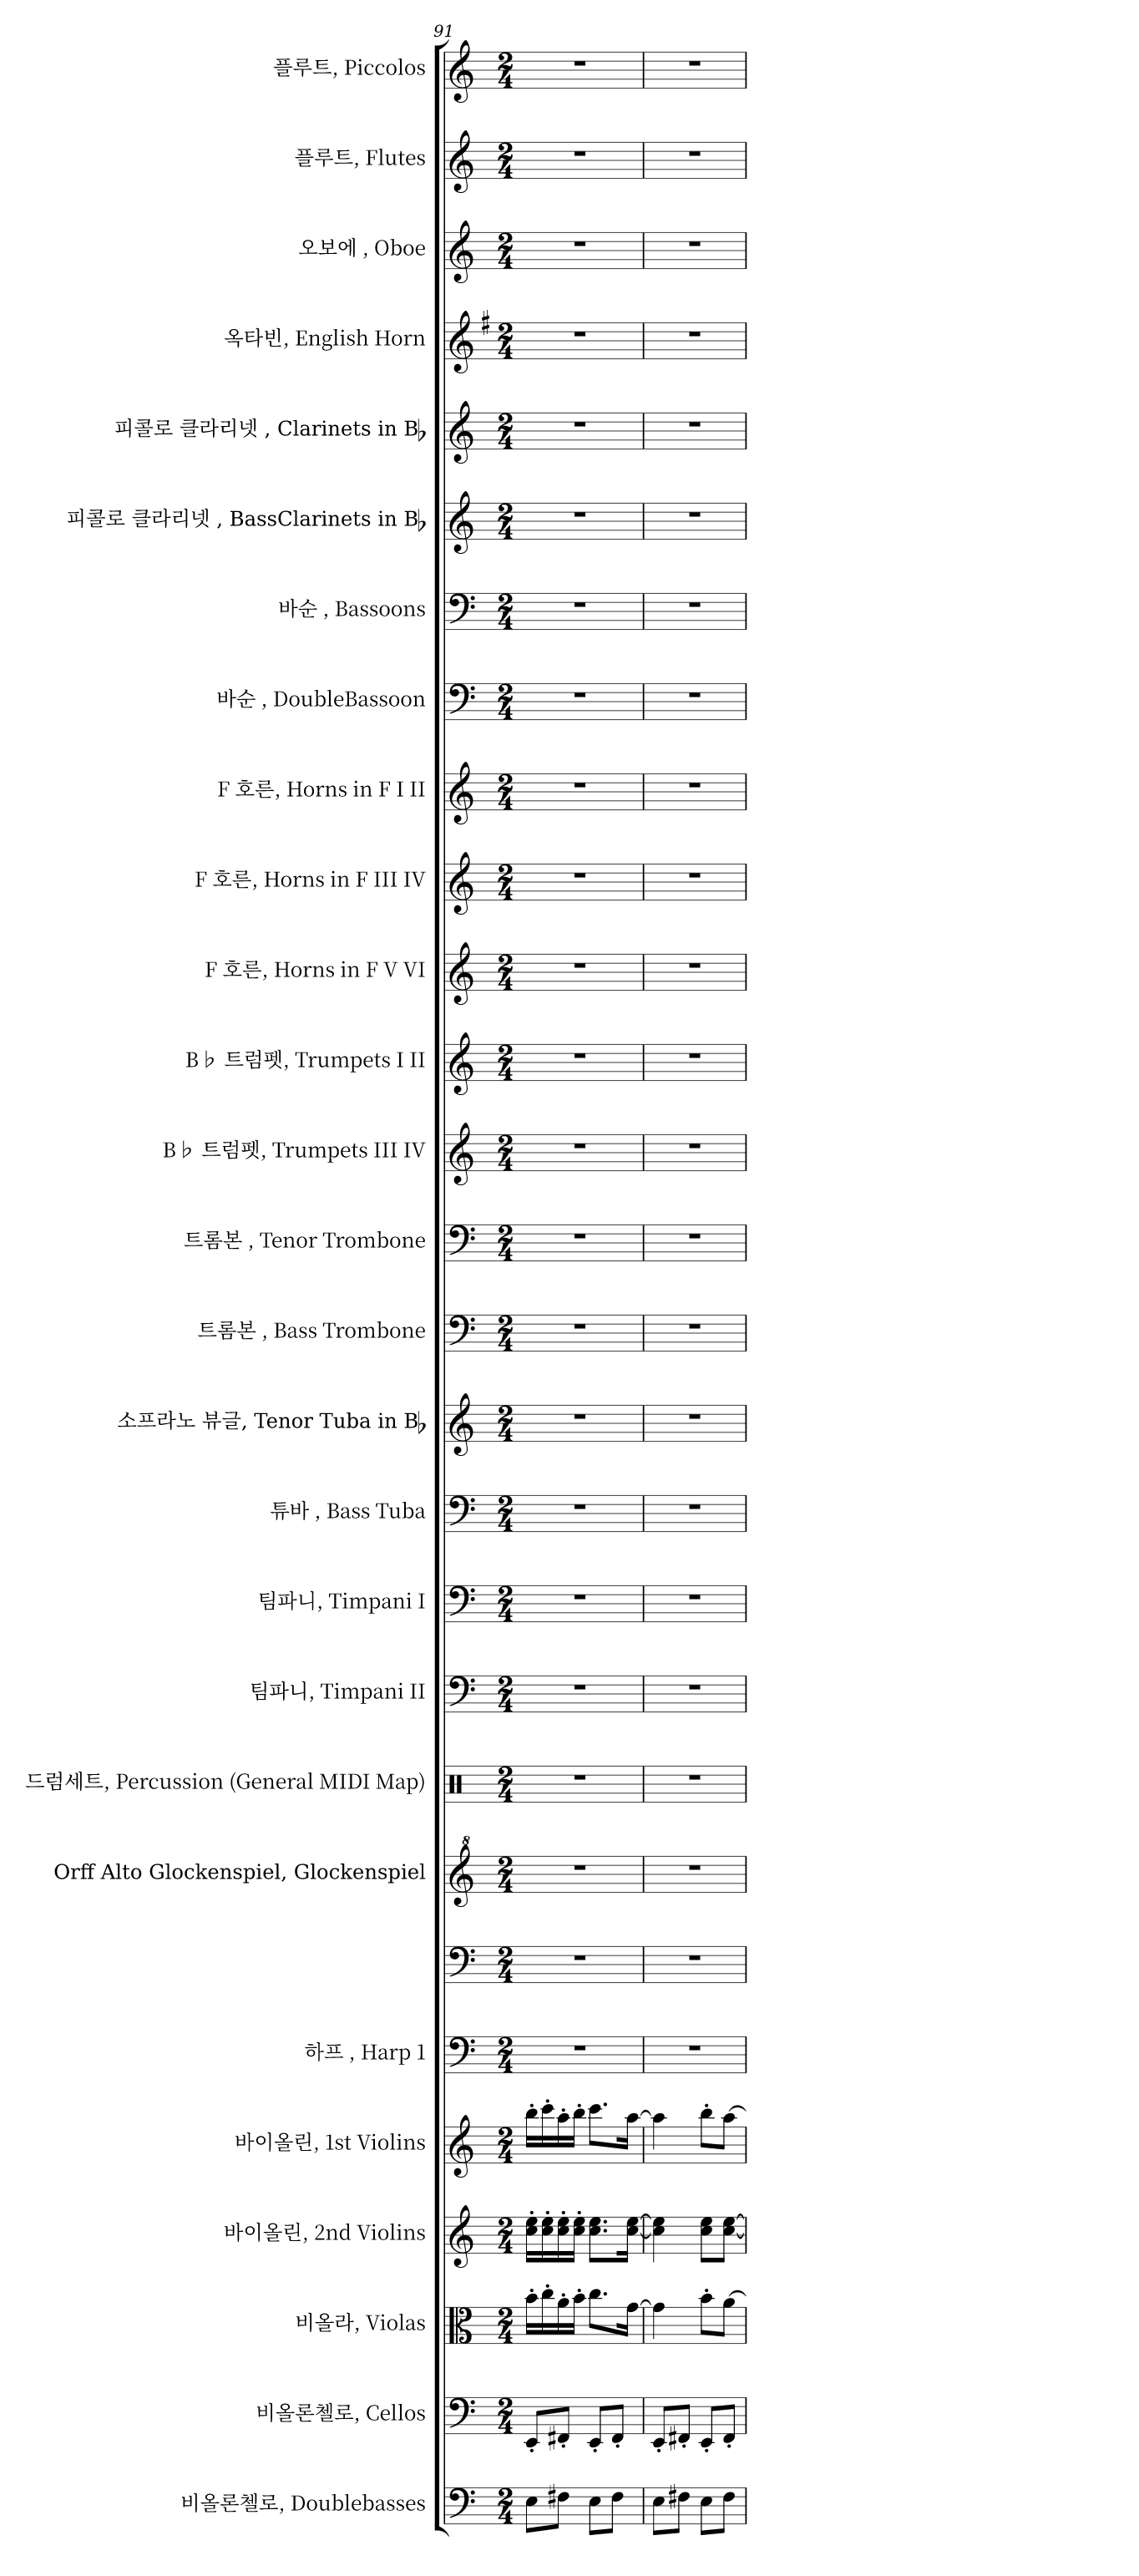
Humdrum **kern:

**kern	**kern	**kern	**kern	**kern	**kern	**kern	**kern	**kern	**kern	**kern	**kern	**kern	**kern	**kern	**kern	**kern	**kern	**kern	**kern	**kern	**kern	**kern	**kern	**kern	**kern	**kern	**kern
*part27	*part26	*part25	*part24	*part23	*part22	*part22	*part21	*part20	*part19	*part18	*part17	*part16	*part15	*part14	*part13	*part12	*part11	*part10	*part9	*part8	*part7	*part6	*part5	*part4	*part3	*part2	*part1
*staff28	*staff27	*staff26	*staff25	*staff24	*staff23	*staff22	*staff21	*staff20	*staff19	*staff18	*staff17	*staff16	*staff15	*staff14	*staff13	*staff12	*staff11	*staff10	*staff9	*staff8	*staff7	*staff6	*staff5	*staff4	*staff3	*staff2	*staff1
*I"비올론첼로, Doublebasses	*I"비올론첼로, Cellos	*I"비올라, Violas	*I"바이올린, 2nd Violins	*I"바이올린, 1st Violins	*I"하프 , Harp 1	*	*I"Orff Alto Glockenspiel, Glockenspiel	*I"드럼세트, Percussion (General MIDI Map)	*I"팀파니, Timpani II	*I"팀파니, Timpani I	*I"튜바 , Bass Tuba	*I"소프라노 뷰글, Tenor Tuba in Bb	*I"트롬본 , Bass Trombone	*I"트롬본 , Tenor Trombone	*I"B♭ 트럼펫, Trumpets III IV	*I"B♭ 트럼펫, Trumpets I II	*I"F 호른, Horns in F  V  VI	*I"F 호른, Horns in F III IV	*I"F 호른, Horns in F  I  II	*I"바순 , DoubleBassoon	*I"바순 , Bassoons	*I"피콜로 클라리넷 , BassClarinets in Bb	*I"피콜로 클라리넷 , Clarinets in Bb	*I"옥타빈, English Horn	*I"오보에 , Oboe	*I"플루트, Flutes	*I"플루트, Piccolos
*	*	*I'Vlas.	*I'Vlns.	*I'Vlns.	*I'Hrp.	*	*I'O. A. Glk.	*	*I'Timp.	*I'Timp.	*I'Tba.	*	*I'Tbn.	*I'Tbn.	*I'B♭ Tpt.	*I'B♭ Tpt.	*I'F Hn.	*I'F Hn.	*I'F Hn.	*	*I'Bsn.	*	*	*	*I'Ob.	*I'Fl.	*
!!LO:PB:g=z
*clefF4	*clefF4	*clefC3	*clefG2	*clefG2	*clefF4	*clefF4	*clefG^2	*clefX	*clefF4	*clefF4	*clefF4	*clefG2	*clefF4	*clefF4	*clefG2	*clefG2	*clefG2	*clefG2	*clefG2	*clefF4	*clefF4	*clefG2	*clefG2	*clefG2	*clefG2	*clefG2	*clefG2
*	*	*	*	*	*	*	*	*	*	*	*	*	*	*	*ITrd1c2	*ITrd1c2	*ITrd4c7	*ITrd4c7	*ITrd4c7	*	*	*ITrd-5c-8	*ITrd-5c-8	*ITrd4c7	*	*	*
*k[]	*k[]	*k[]	*k[]	*k[]	*k[]	*k[]	*k[]	*k[]	*k[]	*k[]	*k[]	*k[]	*k[]	*k[]	*k[b-e-]	*k[b-e-]	*k[b-]	*k[b-]	*k[b-]	*k[]	*k[]	*k[b-e-a-d-]	*k[b-e-a-d-]	*k[]	*k[]	*k[]	*k[]
*M2/4	*M2/4	*M2/4	*M2/4	*M2/4	*M2/4	*M2/4	*M2/4	*M2/4	*M2/4	*M2/4	*M2/4	*M2/4	*M2/4	*M2/4	*M2/4	*M2/4	*M2/4	*M2/4	*M2/4	*M2/4	*M2/4	*M2/4	*M2/4	*M2/4	*M2/4	*M2/4	*M2/4
=91	=91	=91	=91	=91	=91	=91	=91	=91	=91	=91	=91	=91	=91	=91	=91	=91	=91	=91	=91	=91	=91	=91	=91	=91	=91	=91	=91
8E\L	8EE'/L	16b'\LL	16cc\' 16ee\'LL	16bb'\LL	2r	2r	2r	2r	2r	2r	2r	2r	2r	2r	2r	2r	2r	2r	2r	2r	2r	2r	2r	2r	2r	2r	2r
.	.	16cc'\	16cc\' 16ee\'	16ccc'\	.	.	.	.	.	.	.	.	.	.	.	.	.	.	.	.	.	.	.	.	.	.	.
8F#X\J	8FF#X'/J	16a'\	16cc\' 16ee\'	16aa'\	.	.	.	.	.	.	.	.	.	.	.	.	.	.	.	.	.	.	.	.	.	.	.
.	.	16b'\JJ	16cc\' 16ee\'JJ	16bb'\JJ	.	.	.	.	.	.	.	.	.	.	.	.	.	.	.	.	.	.	.	.	.	.	.
8E\L	8EE'/L	8.cc\L	8.cc\ 8.ee\L	8.ccc\L	.	.	.	.	.	.	.	.	.	.	.	.	.	.	.	.	.	.	.	.	.	.	.
8F#\J	8FF#'/J	.	.	.	.	.	.	.	.	.	.	.	.	.	.	.	.	.	.	.	.	.	.	.	.	.	.
.	.	[16g\Jk	[16cc\ [16ee\Jk	[16aa\Jk	.	.	.	.	.	.	.	.	.	.	.	.	.	.	.	.	.	.	.	.	.	.	.
=92	=92	=92	=92	=92	=92	=92	=92	=92	=92	=92	=92	=92	=92	=92	=92	=92	=92	=92	=92	=92	=92	=92	=92	=92	=92	=92	=92
8E\L	8EE'/L	4g\]	4cc\] 4ee\]	4aa\]	2r	2r	2r	2r	2r	2r	2r	2r	2r	2r	2r	2r	2r	2r	2r	2r	2r	2r	2r	2r	2r	2r	2r
8F#X\J	8FF#X'/J	.	.	.	.	.	.	.	.	.	.	.	.	.	.	.	.	.	.	.	.	.	.	.	.	.	.
8E\L	8EE'/L	8b'\L	8cc\ 8ee\L	8bb'\L	.	.	.	.	.	.	.	.	.	.	.	.	.	.	.	.	.	.	.	.	.	.	.
8F#\J	8FF#'/J	[8a\J	[8cc\ [8ee\J	[8aa\J	.	.	.	.	.	.	.	.	.	.	.	.	.	.	.	.	.	.	.	.	.	.	.
=	=	=	=	=	=	=	=	=	=	=	=	=	=	=	=	=	=	=	=	=	=	=	=	=	=	=	=
*-	*-	*-	*-	*-	*-	*-	*-	*-	*-	*-	*-	*-	*-	*-	*-	*-	*-	*-	*-	*-	*-	*-	*-	*-	*-	*-	*-
